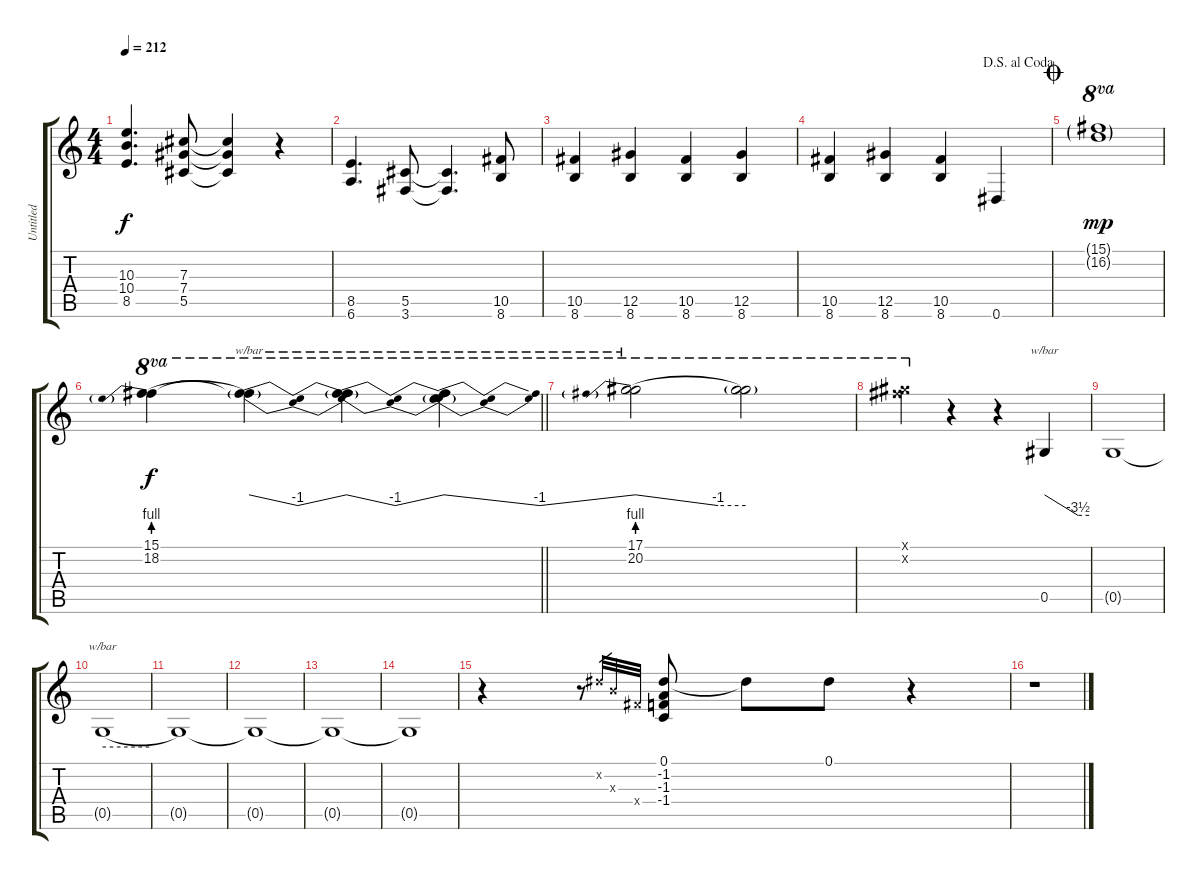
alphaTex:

\track ("Untitled" "Untitled") {instrument distortionguitar}
\staff {score tabs}
\tuning (Eb4 Bb3 Gb3 Db3 Ab2 Eb2) {hide}
\ts (4 4)
\tempo 212
\clef g2
\ks c
(10.3 10.4 8.5).4{d dy f} (7.3 7.4 5.5).8 (7.3{t} 7.4{t} 5.5{t}).4 r.4 |
(8.5 6.6).4{d} (5.5 3.6).8 (5.5{t} 3.6{t}).4{d} (10.5 8.6).8 |
(10.5 8.6).4 (12.5 8.6).4 (10.5 8.6).4 (12.5 8.6).4 |
\jump dalsegnoalcoda
(10.5 8.6).4 (12.5 8.6).4 (10.5 8.6).4 0.6.4 |
\jump coda
(15.1{g} 16.2{g}).1{ot 8va dy mp} |
\barLineRight lightlight
(15.1 18.2{be (prebend 0 4 60 4)}).4{ot 8va dy f} (15.1{t} 18.2{t}).4{tbe (dip default 0 0 30 -4 60 0) ot 8va} (15.1{t} 18.2{t}).4{tbe (dip default 0 0 30 -4 60 0) ot 8va} (15.1{t} 18.2{t}).4{tbe (dip default 0 0 30 -4 60 0) ot 8va} |
(17.1 20.2{be (prebend 0 4 60 4)}).2{tbe (custom default 0 0 45 -4 60 -4) ot 8va} (17.1{t} 20.2{t}).2{ot 8va} |
(17.1{x} 20.2{x}).4{ot 8va} r.4 r.4 0.5.4{tbe (custom default 0 0 45 -14 60 -14)} |
0.5{t}.1 |
0.5{t}.1{tbe (hold default 0 0 60 0)} |
0.5{t}.1 |
0.5{t}.1 |
0.5{t}.1 |
0.5{t}.1 |
r.4 r.8 5.2{x}.32{gr} 5.3{x}.32{gr} 5.4{x}.32{gr} (0.1 -1.2 -1.3 -1.4).8 0.1{t}.8 0.1.8 r.4 |
r.1
